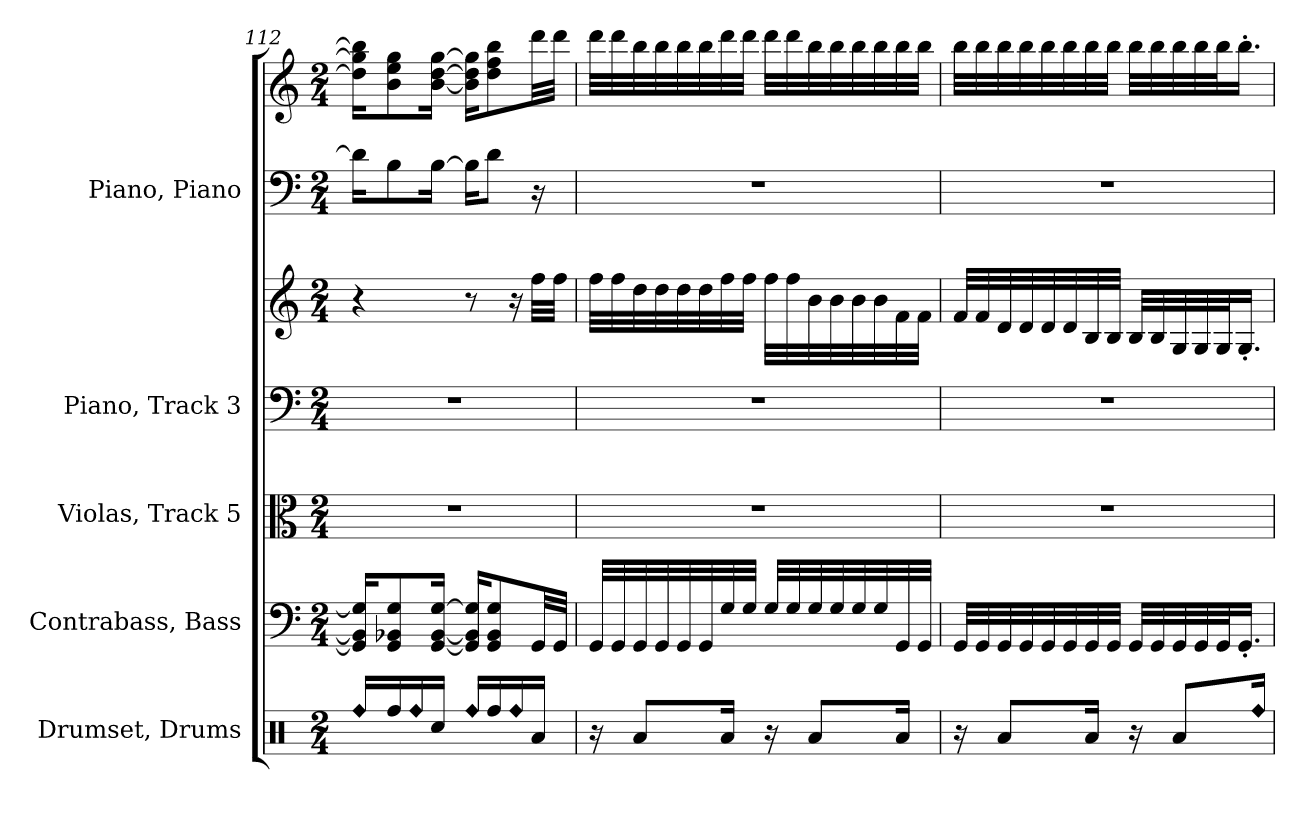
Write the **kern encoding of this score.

**kern	**kern	**kern	**kern	**kern	**kern	**kern
*part5	*part4	*part3	*part2	*part2	*part1	*part1
*staff7	*staff6	*staff5	*staff4	*staff3	*staff2	*staff1
*I"Drumset, Drums	*I"Contrabass, Bass	*I"Violas, Track  5	*I"Piano, Track  3	*	*I"Piano, Piano	*
*I'D. Set	*I'Cb.	*I'Vlas.	*I'Pno.	*	*I'Pno.	*
*clefX	*clefF4	*clefC3	*clefF4	*clefG2	*clefF4	*clefG2
*	*ITrd7c12	*	*	*	*	*
*k[]	*k[]	*k[]	*k[]	*k[]	*k[]	*k[]
*M2/4	*M2/4	*M2/4	*M2/4	*M2/4	*M2/4	*M2/4
=112	=112	=112	=112	=112	=112	=112
!LO:N:head=diamond	!	!	!	!	!	!
16Rff/LL	16GGG/] 16BBB-/] 16GG/]KL	2r	2r	4r	16d\KL]	16dd\] 16gg\] 16bb\]KL
16Rff/	8GGG/ 8BBB-X/ 8GG/	.	.	.	8B\	8b\ 8ee\ 8gg\
!LO:N:head=diamond	!	!	!	!	!	!
16Rff/	.	.	.	.	.	.
16Rcc/JJ	[16GGG/ [16BBB-/ [16GG/Jk	.	.	.	[16B\Jk	[16b\ [16dd\ [16gg\Jk
!LO:N:head=diamond	!	!	!	!	!	!
16Rff/LL	16GGG/] 16BBB-/] 16GG/]KL	.	.	8r	16B\KL]	16b\] 16dd\] 16gg\]KL
16Rff/	8GGG/ 8BBB-/ 8GG/	.	.	.	8d\J	8dd\ 8ff\ 8bb\
!LO:N:head=diamond	!	!	!	!	!	!
16Rff/	.	.	.	16r	.	.
16Ra/JJ	32GGG/LL	.	.	32ff\LLL	16r	32ddd\LL
.	32GGG/JJJ	.	.	32ff\JJJ	.	32ddd\JJJ
!!LO:PB:g=z
=113	=113	=113	=113	=113	=113	=113
16r	32GGG/LLL	2r	2r	32ff\LLL	2r	32ddd\LLL
.	32GGG/	.	.	32ff\	.	32ddd\
8Ra/L	32GGG/	.	.	32dd\	.	32bb\
.	32GGG/	.	.	32dd\	.	32bb\
.	32GGG/	.	.	32dd\	.	32bb\
.	32GGG/	.	.	32dd\	.	32bb\
16Ra/Jk	32GG/	.	.	32ff\	.	32ddd\
.	32GG/JJJ	.	.	32ff\JJJ	.	32ddd\JJJ
16r	32GG/LLL	.	.	32ff\LLL	.	32ddd\LLL
.	32GG/	.	.	32ff\	.	32ddd\
8Ra/L	32GG/	.	.	32b\	.	32bb\
.	32GG/	.	.	32b\	.	32bb\
.	32GG/	.	.	32b\	.	32bb\
.	32GG/	.	.	32b\	.	32bb\
16Ra/Jk	32GGG/	.	.	32f\	.	32bb\
.	32GGG/JJJ	.	.	32f\JJJ	.	32bb\JJJ
=114	=114	=114	=114	=114	=114	=114
16r	32GGG/LLL	2r	2r	32f/LLL	2r	32bb\LLL
.	32GGG/	.	.	32f/	.	32bb\
8Ra/L	32GGG/	.	.	32d/	.	32bb\
.	32GGG/	.	.	32d/	.	32bb\
.	32GGG/	.	.	32d/	.	32bb\
.	32GGG/	.	.	32d/	.	32bb\
16Ra/Jk	32GGG/	.	.	32B/	.	32bb\
.	32GGG/JJJ	.	.	32B/JJJ	.	32bb\JJJ
16r	32GGG/LLL	.	.	32B/LLL	.	32bb\LLL
.	32GGG/	.	.	32B/	.	32bb\
8Ra/L	32GGG/	.	.	32G/	.	32bb\
.	32GGG/	.	.	32G/	.	32bb\
.	32GGG/J	.	.	32G/J	.	32bb\J
.	16.GGG'/JJ	.	.	16.G'/JJ	.	16.bb'\JJ
!LO:N:head=diamond	!	!	!	!	!	!
16Rff/Jk	.	.	.	.	.	.
=	=	=	=	=	=	=
*-	*-	*-	*-	*-	*-	*-
